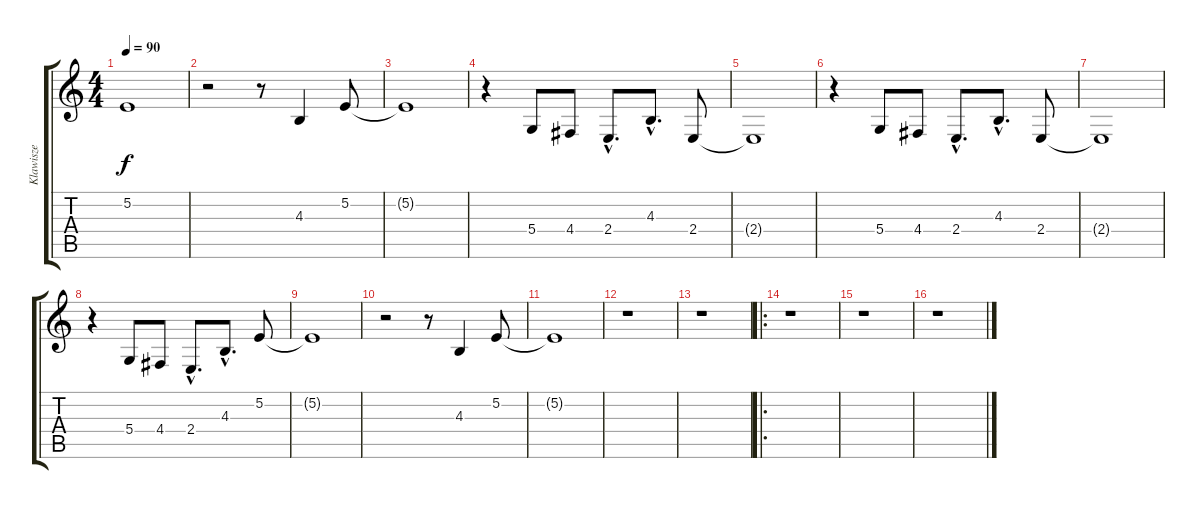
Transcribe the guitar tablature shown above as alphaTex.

\track ("Klawisze" "Klawisze") {instrument synthbrass2}
\staff {score tabs}
\tuning (E4 B3 G3 D3 A2 E2) {hide}
\ts (4 4)
\tempo 90
\clef g2
\ks c
5.2{t}.1{dy f} |
r.2 r.8 4.3.4 5.2.8 |
5.2{t}.1 |
r.4 5.4.8 4.4.8 2.4{hac}.8{d} 4.3{hac}.8{d} 2.4.8 |
2.4{t}.1 |
r.4 5.4.8 4.4.8 2.4{hac}.8{d} 4.3{hac}.8{d} 2.4.8 |
2.4{t}.1 |
r.4 5.4.8 4.4.8 2.4{hac}.8{d} 4.3{hac}.8{d} 5.2.8 |
5.2{t}.1 |
r.2 r.8 4.3.4 5.2.8 |
5.2{t}.1 |
r.1 |
r.1 |
\ro
r.1 |
r.1 |
r.1
